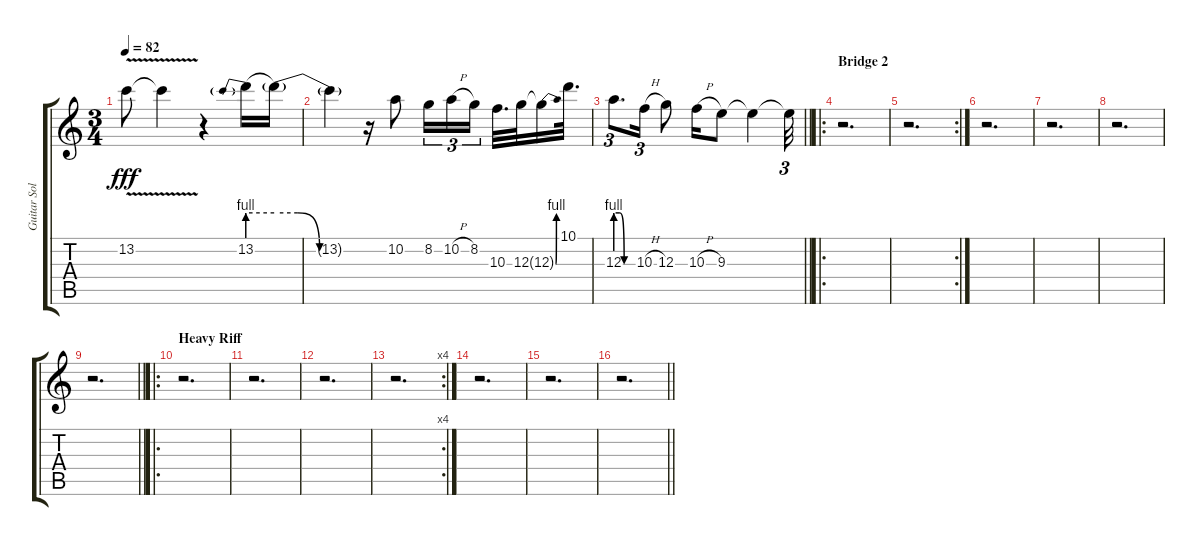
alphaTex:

\track ("Guitar Solo" "Guitar Sol") {instrument overdrivenguitar}
\staff {score tabs}
\tuning (E4 B3 G3 D3 A2 E2) {hide}
\ts (3 4)
\tempo 82
\clef g2
\ks c
13.2{v t}.8{dy fff} 13.2{t}.4 r.4 13.2{be (prebend 0 4 60 4)}.16 13.2{be (custom 0 4 15 4 30 0 60 0) t}.16 |
13.2{t}.4 r.16 10.2.8 8.2.16{tu (3 2)} 10.2{h}.16{tu (3 2)} 8.2.16{tu (3 2) beam splitsecondary} 10.3.32{d} 12.3.32 12.3{be (bend 0 0 60 4) t}.16 10.1.32{d} |
\barLineRight lightlight
12.3{be (custom 0 4 15 4 30 0 60 0)}.8{d tu (3 2)} 10.3{h}.16{tu (3 2)} 12.3.8 10.3{h}.16 9.3.8 9.3{t}.4 9.3{t}.32{tu (3 2)} |
\ro
\section ("" "Bridge 2")
r.2{d} |
\rc 2
r.2{d} |
r.2{d} |
r.2{d} |
r.2{d} |
\barLineRight lightlight
r.2{d} |
\ro
\section ("" "Heavy Riff")
r.2{d} |
r.2{d} |
r.2{d} |
\rc 4
r.2{d} |
r.2{d} |
r.2{d} |
\barLineRight lightlight
r.2{d}
